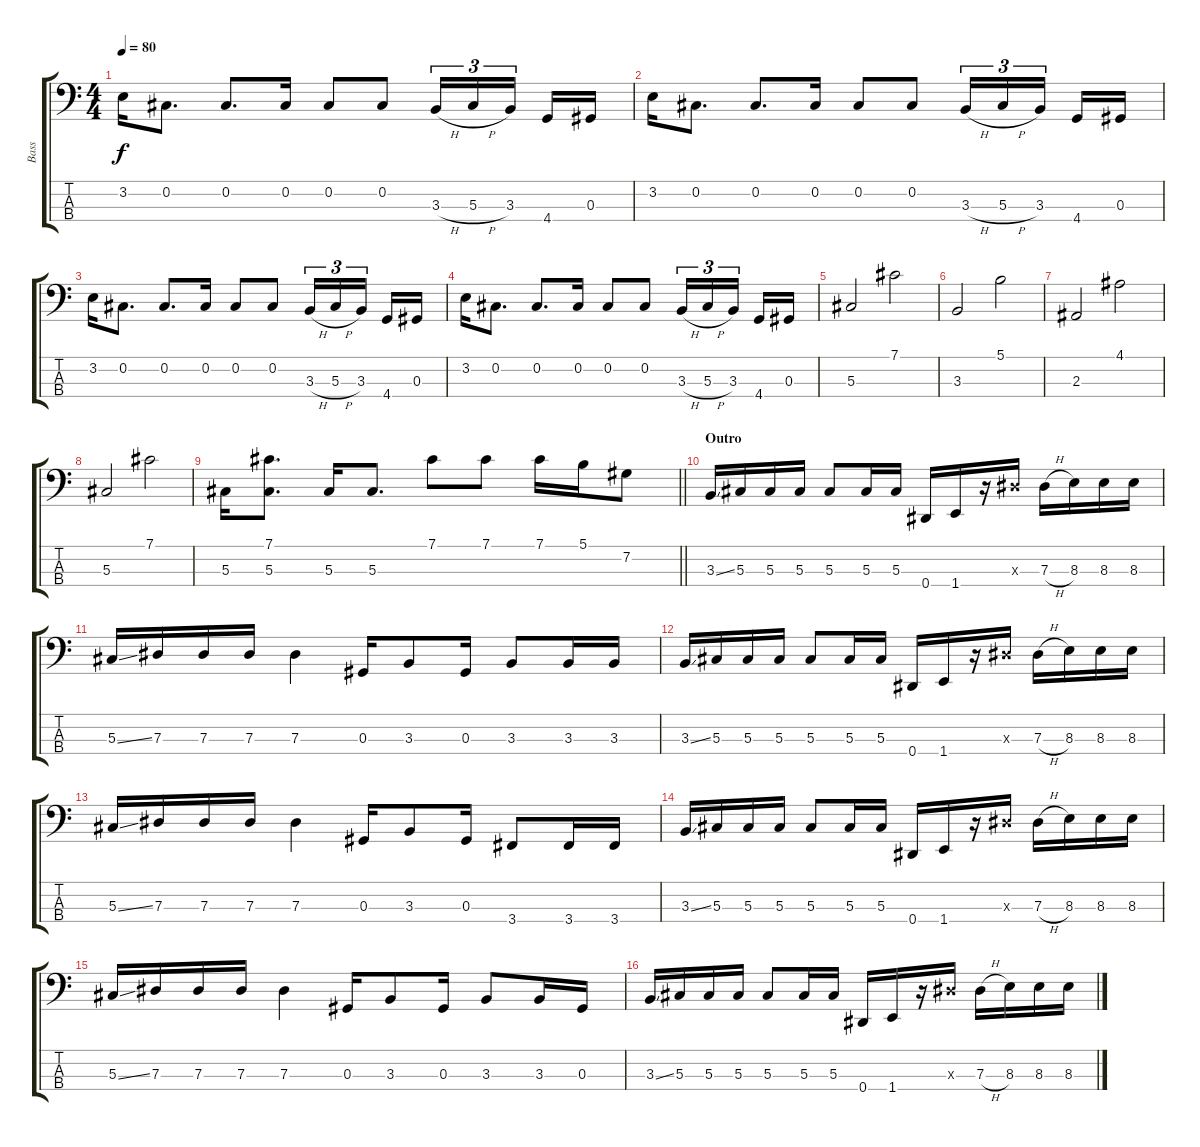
\track ("Bass" "Bass") {instrument electricbasspick}
\staff {score tabs}
\tuning (Gb2 Db2 Ab1 Eb1) {hide}
\ts (4 4)
\tempo 80
\clef f4
\ks c
3.2.16{dy f} 0.2.8{d} 0.2.8{d} 0.2.16 0.2.8 0.2.8 3.3{h}.16{tu (3 2)} 5.3{h}.16{tu (3 2)} 3.3.16{tu (3 2) beam splitsecondary} 4.4.16 0.3.16 |
3.2.16 0.2.8{d} 0.2.8{d} 0.2.16 0.2.8 0.2.8 3.3{h}.16{tu (3 2)} 5.3{h}.16{tu (3 2)} 3.3.16{tu (3 2) beam splitsecondary} 4.4.16 0.3.16 |
3.2.16 0.2.8{d} 0.2.8{d} 0.2.16 0.2.8 0.2.8 3.3{h}.16{tu (3 2)} 5.3{h}.16{tu (3 2)} 3.3.16{tu (3 2) beam splitsecondary} 4.4.16 0.3.16 |
3.2.16 0.2.8{d} 0.2.8{d} 0.2.16 0.2.8 0.2.8 3.3{h}.16{tu (3 2)} 5.3{h}.16{tu (3 2)} 3.3.16{tu (3 2) beam splitsecondary} 4.4.16 0.3.16 |
5.3.2 7.1.2 |
3.3.2 5.1.2 |
2.3.2 4.1.2 |
5.3.2 7.1.2 |
\barLineRight lightlight
5.3.16 (7.1 5.3).8{d} 5.3.16 5.3.8{d} 7.1.8 7.1.8 7.1.16 5.1.16 7.2.8 |
\section ("" "Outro")
3.3{ss}.16 5.3.16 5.3.16 5.3.16 5.3.8 5.3.16 5.3.16 0.4.16 1.4.16 r.16 7.3{x}.16 7.3{h}.16 8.3.16 8.3.16 8.3.16 |
5.3{ss}.16 7.3.16 7.3.16 7.3.16 7.3.4 0.3.16 3.3.8 0.3.16 3.3.8 3.3.16 3.3.16 |
3.3{ss}.16 5.3.16 5.3.16 5.3.16 5.3.8 5.3.16 5.3.16 0.4.16 1.4.16 r.16 7.3{x}.16 7.3{h}.16 8.3.16 8.3.16 8.3.16 |
5.3{ss}.16 7.3.16 7.3.16 7.3.16 7.3.4 0.3.16 3.3.8 0.3.16 3.4.8 3.4.16 3.4.16 |
3.3{ss}.16 5.3.16 5.3.16 5.3.16 5.3.8 5.3.16 5.3.16 0.4.16 1.4.16 r.16 7.3{x}.16 7.3{h}.16 8.3.16 8.3.16 8.3.16 |
5.3{ss}.16 7.3.16 7.3.16 7.3.16 7.3.4 0.3.16 3.3.8 0.3.16 3.3.8 3.3.16 0.3.16 |
3.3{ss}.16 5.3.16 5.3.16 5.3.16 5.3.8 5.3.16 5.3.16 0.4.16 1.4.16 r.16 7.3{x}.16 7.3{h}.16 8.3.16 8.3.16 8.3.16
